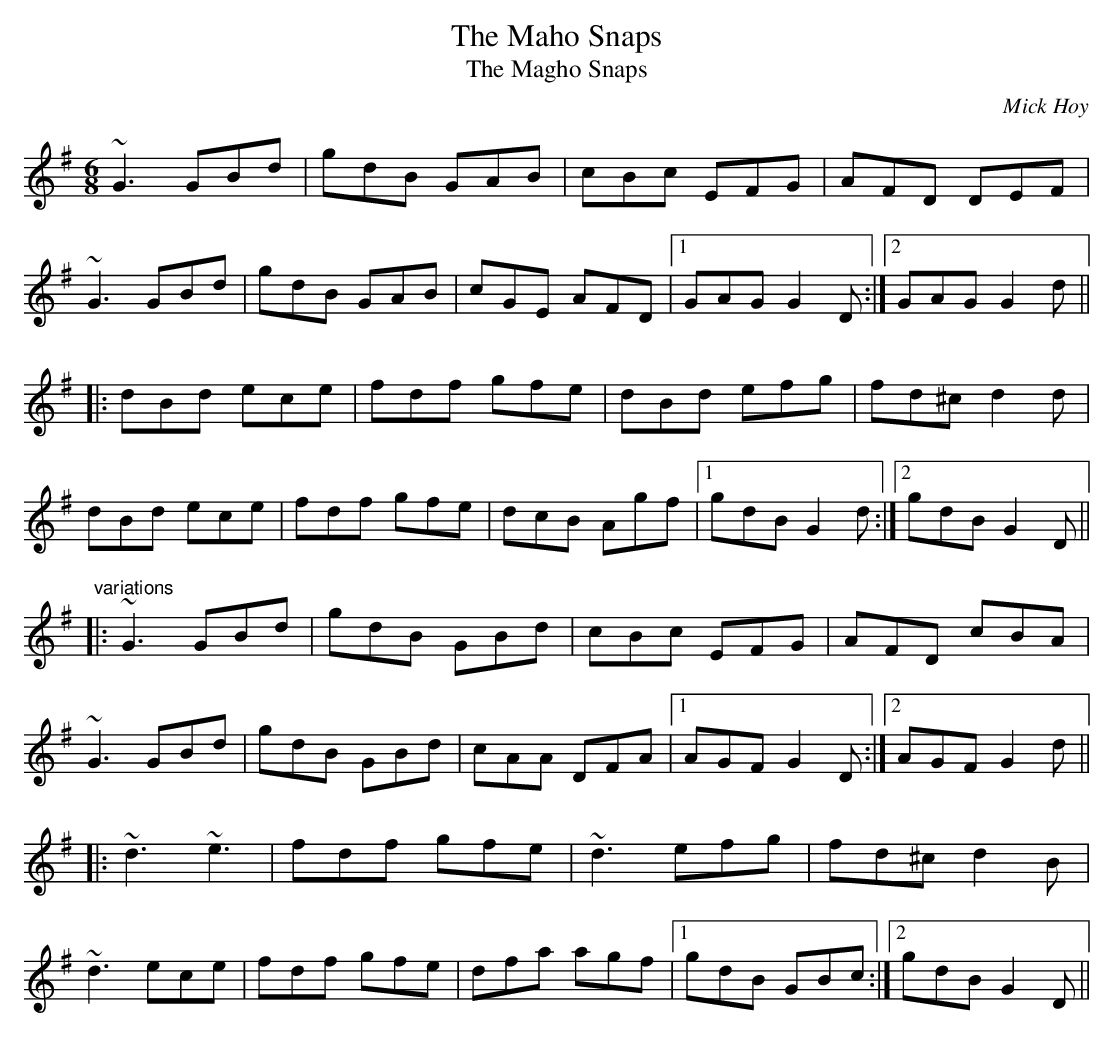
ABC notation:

X:1
T:Maho Snaps, The
T:Magho Snaps, The
C:Mick Hoy
M:6/8
K:G
~G3 GBd|gdB GAB|cBc EFG|AFD DEF|
~G3 GBd|gdB GAB|cGE AFD|1 GAG G2D:|2 GAG G2d||
|:dBd ece|fdf gfe|dBd efg|fd^c d2d|
dBd ece|fdf gfe|dcB Agf|1 gdB G2d:|2 gdB G2D||
"variations"
|:~G3 GBd|gdB GBd|cBc EFG|AFD cBA|
~G3 GBd|gdB GBd|cAA DFA|1 AGF G2D:|2 AGF G2d||
|:~d3 ~e3|fdf gfe|~d3 efg|fd^c d2B|
~d3 ece|fdf gfe|dfa agf|1 gdB GBc:|2 gdB G2D||
